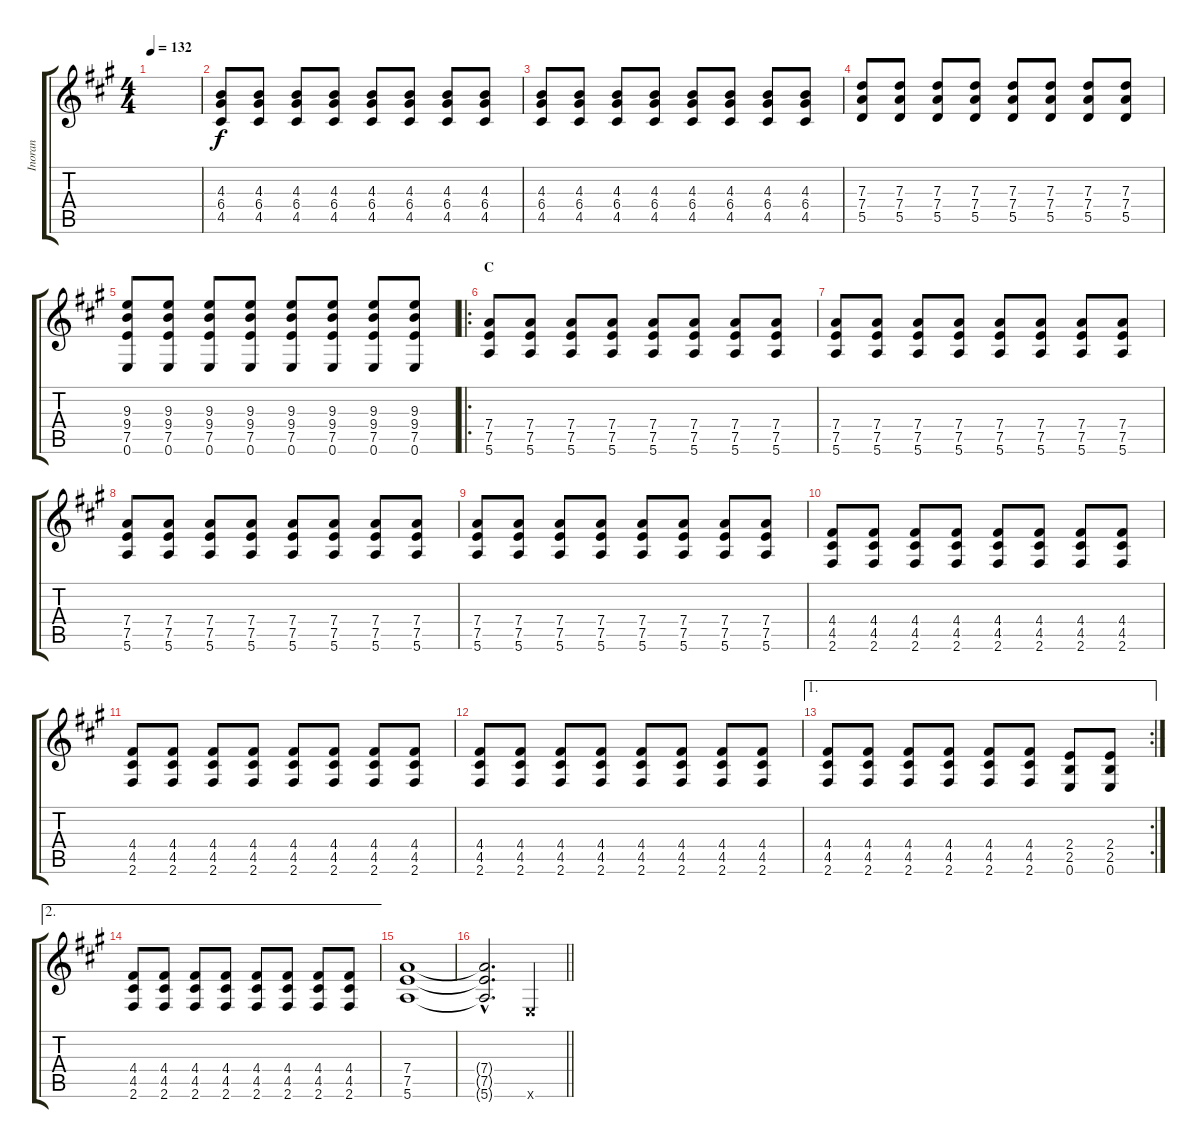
\track ("Inoran" "Inoran") {instrument distortionguitar}
\staff {score tabs}
\tuning (E4 B3 G3 D3 A2 E2) {hide}
\ts (4 4)
\tempo 132
\clef g2
\ks a
|
(4.3 6.4 4.5).8 (4.3 6.4 4.5).8 (4.3 6.4 4.5).8 (4.3 6.4 4.5).8 (4.3 6.4 4.5).8 (4.3 6.4 4.5).8 (4.3 6.4 4.5).8 (4.3 6.4 4.5).8 |
(4.3 6.4 4.5).8 (4.3 6.4 4.5).8 (4.3 6.4 4.5).8 (4.3 6.4 4.5).8 (4.3 6.4 4.5).8 (4.3 6.4 4.5).8 (4.3 6.4 4.5).8 (4.3 6.4 4.5).8 |
(7.3 7.4 5.5).8 (7.3 7.4 5.5).8 (7.3 7.4 5.5).8 (7.3 7.4 5.5).8 (7.3 7.4 5.5).8 (7.3 7.4 5.5).8 (7.3 7.4 5.5).8 (7.3 7.4 5.5).8 |
(9.3 9.4 7.5 0.6).8 (9.3 9.4 7.5 0.6).8 (9.3 9.4 7.5 0.6).8 (9.3 9.4 7.5 0.6).8 (9.3 9.4 7.5 0.6).8 (9.3 9.4 7.5 0.6).8 (9.3 9.4 7.5 0.6).8 (9.3 9.4 7.5 0.6).8 |
\ro
\section ("" "C")
(7.4 7.5 5.6).8 (7.4 7.5 5.6).8 (7.4 7.5 5.6).8 (7.4 7.5 5.6).8 (7.4 7.5 5.6).8 (7.4 7.5 5.6).8 (7.4 7.5 5.6).8 (7.4 7.5 5.6).8 |
(7.4 7.5 5.6).8 (7.4 7.5 5.6).8 (7.4 7.5 5.6).8 (7.4 7.5 5.6).8 (7.4 7.5 5.6).8 (7.4 7.5 5.6).8 (7.4 7.5 5.6).8 (7.4 7.5 5.6).8 |
(7.4 7.5 5.6).8 (7.4 7.5 5.6).8 (7.4 7.5 5.6).8 (7.4 7.5 5.6).8 (7.4 7.5 5.6).8 (7.4 7.5 5.6).8 (7.4 7.5 5.6).8 (7.4 7.5 5.6).8 |
(7.4 7.5 5.6).8 (7.4 7.5 5.6).8 (7.4 7.5 5.6).8 (7.4 7.5 5.6).8 (7.4 7.5 5.6).8 (7.4 7.5 5.6).8 (7.4 7.5 5.6).8 (7.4 7.5 5.6).8 |
(4.4 4.5 2.6).8 (4.4 4.5 2.6).8 (4.4 4.5 2.6).8 (4.4 4.5 2.6).8 (4.4 4.5 2.6).8 (4.4 4.5 2.6).8 (4.4 4.5 2.6).8 (4.4 4.5 2.6).8 |
(4.4 4.5 2.6).8 (4.4 4.5 2.6).8 (4.4 4.5 2.6).8 (4.4 4.5 2.6).8 (4.4 4.5 2.6).8 (4.4 4.5 2.6).8 (4.4 4.5 2.6).8 (4.4 4.5 2.6).8 |
(4.4 4.5 2.6).8 (4.4 4.5 2.6).8 (4.4 4.5 2.6).8 (4.4 4.5 2.6).8 (4.4 4.5 2.6).8 (4.4 4.5 2.6).8 (4.4 4.5 2.6).8 (4.4 4.5 2.6).8 |
\ae 1
\rc 2
(4.4 4.5 2.6).8 (4.4 4.5 2.6).8 (4.4 4.5 2.6).8 (4.4 4.5 2.6).8 (4.4 4.5 2.6).8 (4.4 4.5 2.6).8 (2.4 2.5 0.6).8 (2.4 2.5 0.6).8 |
\ae 2
(4.4 4.5 2.6).8 (4.4 4.5 2.6).8 (4.4 4.5 2.6).8 (4.4 4.5 2.6).8 (4.4 4.5 2.6).8 (4.4 4.5 2.6).8 (4.4 4.5 2.6).8 (4.4 4.5 2.6).8 |
(7.4 7.5 5.6).1 |
\barLineRight lightlight
(7.4{hac t} 7.5{hac t} 5.6{hac t}).2{d} 0.6{x}.4
